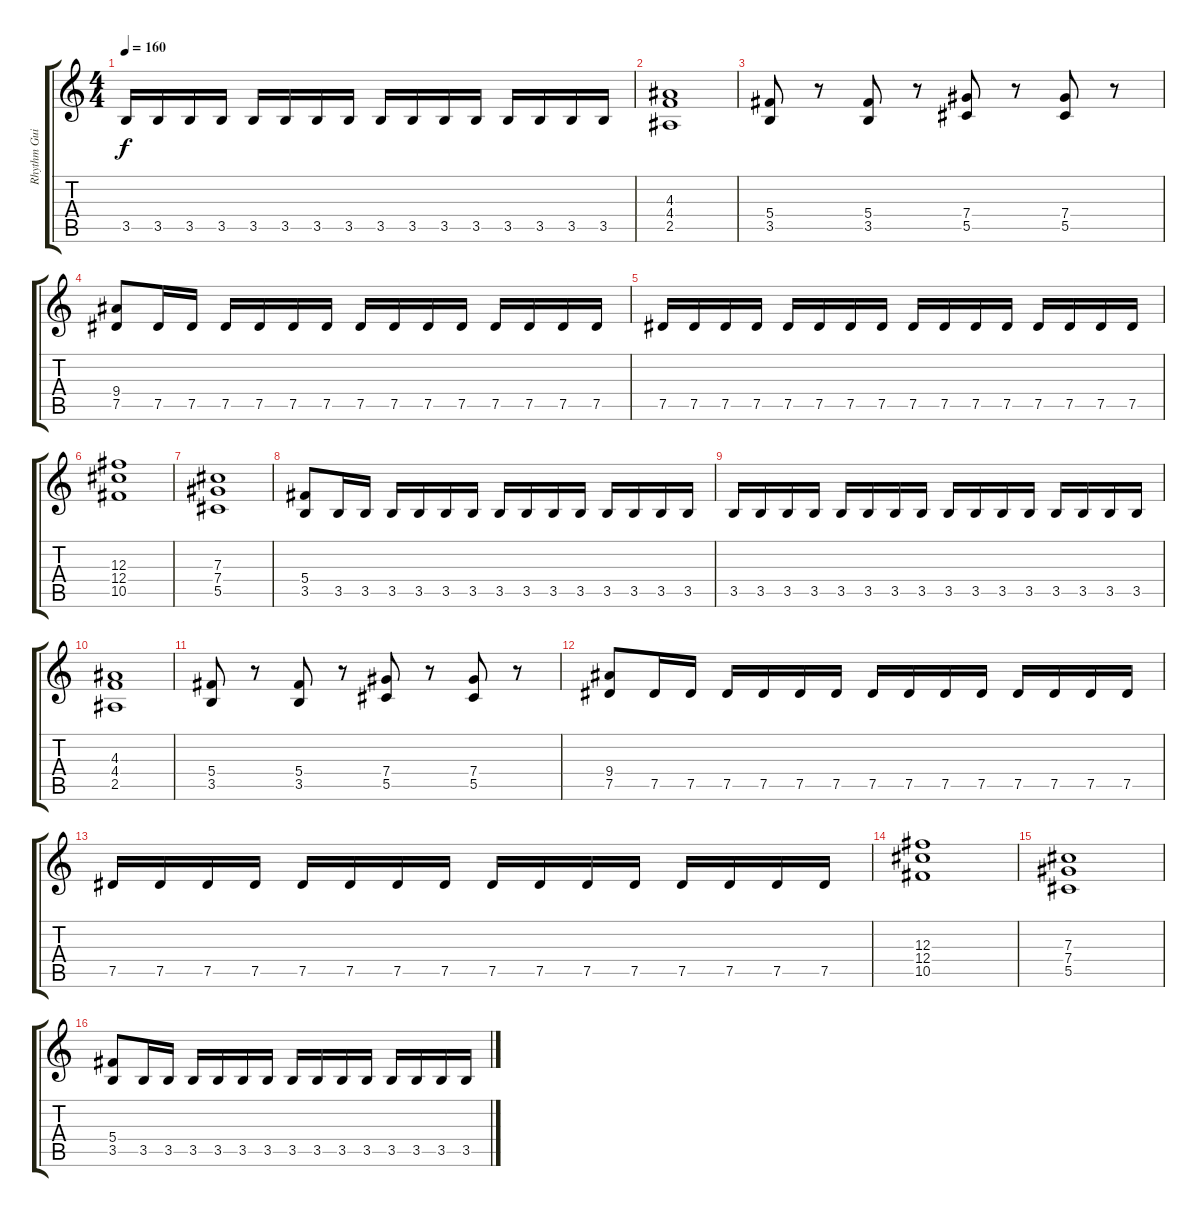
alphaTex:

\track ("Rhythm Guitar" "Rhythm Gui") {instrument electricguitarmuted}
\staff {score tabs}
\tuning (Eb4 Bb3 Gb3 Db3 Ab2 Eb2) {hide}
\ts (4 4)
\tempo 160
\clef g2
\ks c
3.5.16{dy f} 3.5.16 3.5.16 3.5.16 3.5.16 3.5.16 3.5.16 3.5.16 3.5.16 3.5.16 3.5.16 3.5.16 3.5.16 3.5.16 3.5.16 3.5.16 |
(4.3 4.4 2.5).1 |
(5.4 3.5).8 r.8 (5.4 3.5).8 r.8 (7.4 5.5).8 r.8 (7.4 5.5).8 r.8 |
(9.4 7.5).8 7.5.16 7.5.16 7.5.16 7.5.16 7.5.16 7.5.16 7.5.16 7.5.16 7.5.16 7.5.16 7.5.16 7.5.16 7.5.16 7.5.16 |
7.5.16 7.5.16 7.5.16 7.5.16 7.5.16 7.5.16 7.5.16 7.5.16 7.5.16 7.5.16 7.5.16 7.5.16 7.5.16 7.5.16 7.5.16 7.5.16 |
(12.3 12.4 10.5).1 |
(7.3 7.4 5.5).1 |
(5.4 3.5).8 3.5.16 3.5.16 3.5.16 3.5.16 3.5.16 3.5.16 3.5.16 3.5.16 3.5.16 3.5.16 3.5.16 3.5.16 3.5.16 3.5.16 |
3.5.16 3.5.16 3.5.16 3.5.16 3.5.16 3.5.16 3.5.16 3.5.16 3.5.16 3.5.16 3.5.16 3.5.16 3.5.16 3.5.16 3.5.16 3.5.16 |
(4.3 4.4 2.5).1 |
(5.4 3.5).8 r.8 (5.4 3.5).8 r.8 (7.4 5.5).8 r.8 (7.4 5.5).8 r.8 |
\section ("" "")
(9.4 7.5).8 7.5.16 7.5.16 7.5.16 7.5.16 7.5.16 7.5.16 7.5.16 7.5.16 7.5.16 7.5.16 7.5.16 7.5.16 7.5.16 7.5.16 |
7.5.16 7.5.16 7.5.16 7.5.16 7.5.16 7.5.16 7.5.16 7.5.16 7.5.16 7.5.16 7.5.16 7.5.16 7.5.16 7.5.16 7.5.16 7.5.16 |
(12.3 12.4 10.5).1 |
(7.3 7.4 5.5).1 |
(5.4 3.5).8 3.5.16 3.5.16 3.5.16 3.5.16 3.5.16 3.5.16 3.5.16 3.5.16 3.5.16 3.5.16 3.5.16 3.5.16 3.5.16 3.5.16
